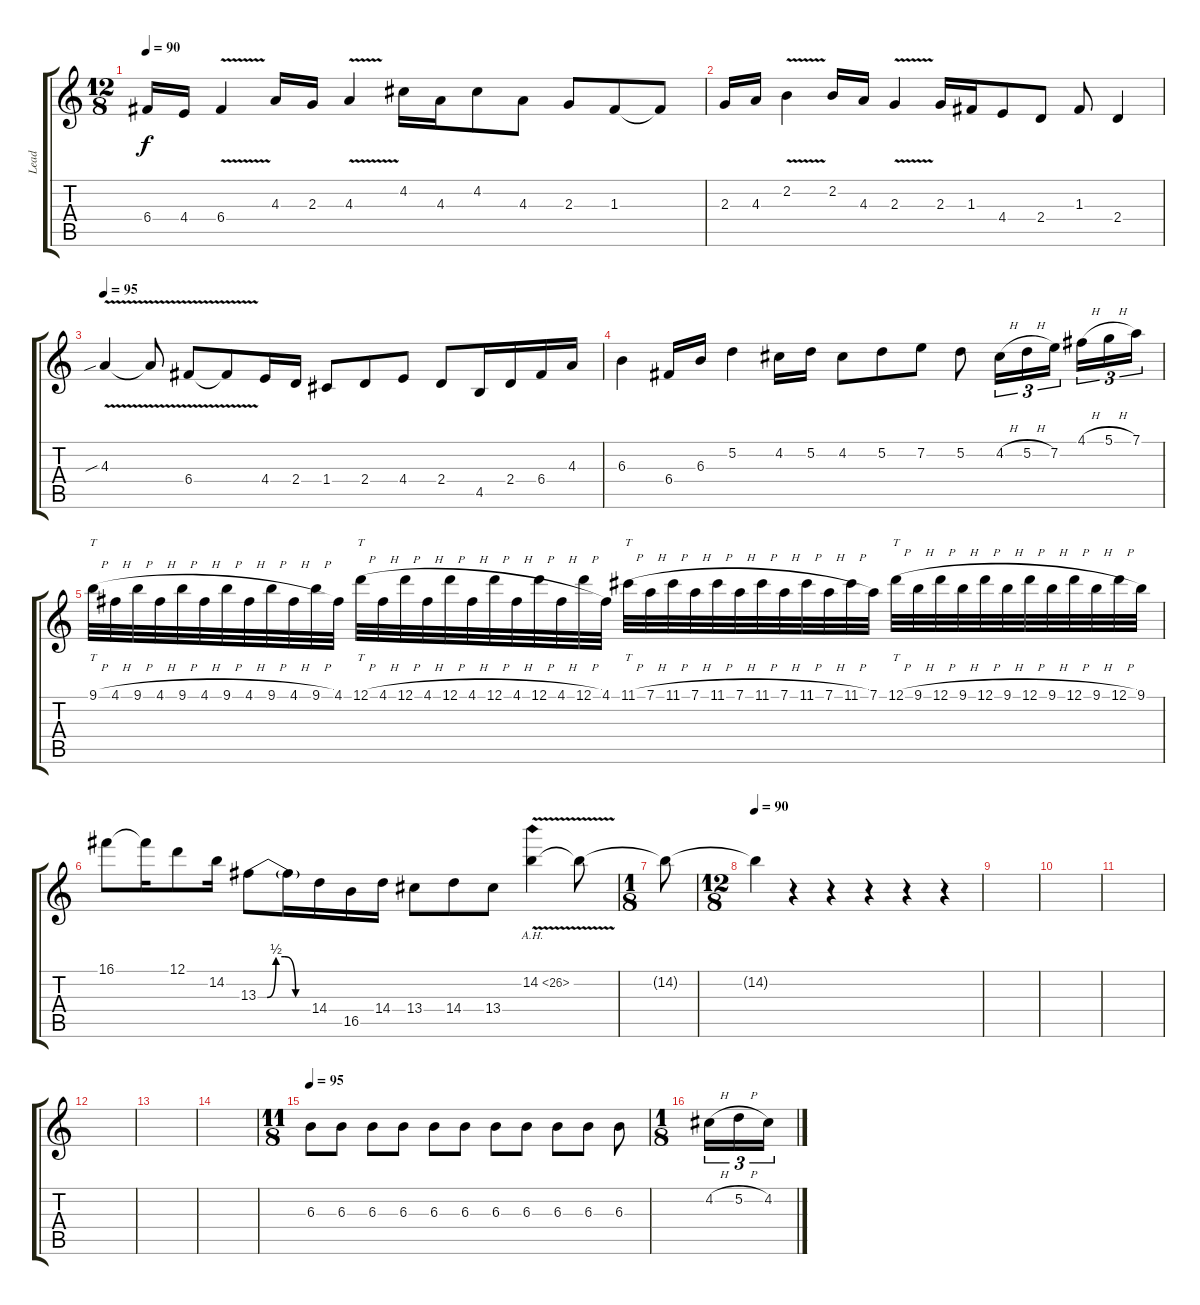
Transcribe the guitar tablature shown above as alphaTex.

\track ("Lead " "Lead ") {instrument distortionguitar}
\staff {score tabs}
\tuning (D4 A3 F3 C3 G2 D2) {hide}
\ts (12 8)
\tempo 90
\clef g2
\ks c
6.4.16{dy f} 4.4.16 6.4{v}.4 4.3.16 2.3.16 4.3{v}.4 4.2.16 4.3.16 4.2.8 4.3.8 2.3.8 1.3.8 1.3{t}.8 |
2.3.16 4.3.16 2.2{v}.4 2.2.16 4.3.16 2.3{v}.4 2.3.16 1.3.16 4.4.8 2.4.8 1.3.8 2.4.4 |
\tempo 95
4.3{v sib}.4 4.3{t}.8 6.4{v}.8 6.4{t}.8 4.4.16 2.4.16 1.4.8 2.4.8 4.4.8 2.4.8 4.5.16 2.4.16 6.4.16 4.3.16 |
6.3.4 6.4.16 6.3.16 5.2.4 4.2.16 5.2.16 4.2.8 5.2.8 7.2.8 5.2.8 4.2{h}.16{tu (3 2)} 5.2{h}.16{tu (3 2)} 7.2.16{tu (3 2) beam splitsecondary} 4.1{h}.16{tu (3 2)} 5.1{h}.16{tu (3 2)} 7.1.16{tu (3 2)} |
9.1{h}.32{tt} 4.1{h}.32 9.1{h}.32 4.1{h}.32 9.1{h}.32 4.1{h}.32 9.1{h}.32 4.1{h}.32 9.1{h}.32 4.1{h}.32 9.1{h}.32 4.1.32 12.1{h}.32{tt} 4.1{h}.32 12.1{h}.32 4.1{h}.32 12.1{h}.32 4.1{h}.32 12.1{h}.32 4.1{h}.32 12.1{h}.32 4.1{h}.32 12.1{h}.32 4.1.32 11.1{h}.32{tt} 7.1{h}.32 11.1{h}.32 7.1{h}.32 11.1{h}.32 7.1{h}.32 11.1{h}.32 7.1{h}.32 11.1{h}.32 7.1{h}.32 11.1{h}.32 7.1.32 12.1{h}.32{tt} 9.1{h}.32 12.1{h}.32 9.1{h}.32 12.1{h}.32 9.1{h}.32 12.1{h}.32 9.1{h}.32 12.1{h}.32 9.1{h}.32 12.1{h}.32 9.1.32 |
16.1.8 16.1{t}.16 12.1.8 14.2.16 13.3{be (custom 0 0 10 0 20 2 30 2 42 0 60 0)}.8 13.3{t}.16 14.4.16 16.5.16 14.4.16 13.4.8 14.4.8 13.4.8 14.2{ah 12 v}.4 14.2{t}.8 |
\ts (1 8)
14.2{t}.8 |
\ts (12 8)
\tempo 90
14.2{t}.4 r.4 r.4 r.4 r.4 r.4 |
|
|
|
|
|
|
\ts (11 8)
\tempo 95
6.3.8 6.3.8 6.3.8 6.3.8 6.3.8 6.3.8 6.3.8 6.3.8 6.3.8 6.3.8 6.3.8 |
\ts (1 8)
4.2{h}.16{tu (3 2)} 5.2{h}.16{tu (3 2)} 4.2.16{tu (3 2)}
